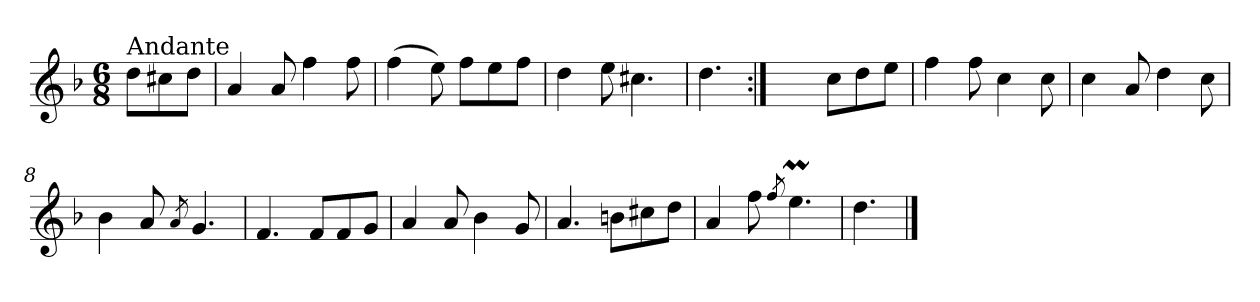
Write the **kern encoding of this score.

**kern
*part1
*staff1
*clefG2
*k[b-]
*F:
*M6/8
=
!LO:TX:a:t=Andante
8dd\L
8cc#X\
8dd\J
=1
4a/
8a/
4ff\
8ff\
=2
(>4ff\
8ee\)
8ff\L
8ee\
8ff\J
=3
4dd\
8ee\
4.cc#X\
=4
4.dd\
=5:|!
4.ryy
8cc\L
8dd\
8ee\J
!!LO:LB:g=z
=6
4ff\
8ff\
4cc\
8cc\
=7
4cc\
8a/
4dd\
8cc\
=8
4b-\
8a/
8qa/
4.g/
=9
4.f/
8f/L
8f/
8g/J
=10
4a/
8a/
4b-\
8g/
=11
4.a/
8bn\L
8cc#X\
8dd\J
!!LO:LB:g=z
=12
4a/
8ff\
8qff/
4.eem\
=13
4.dd\
==
*-
